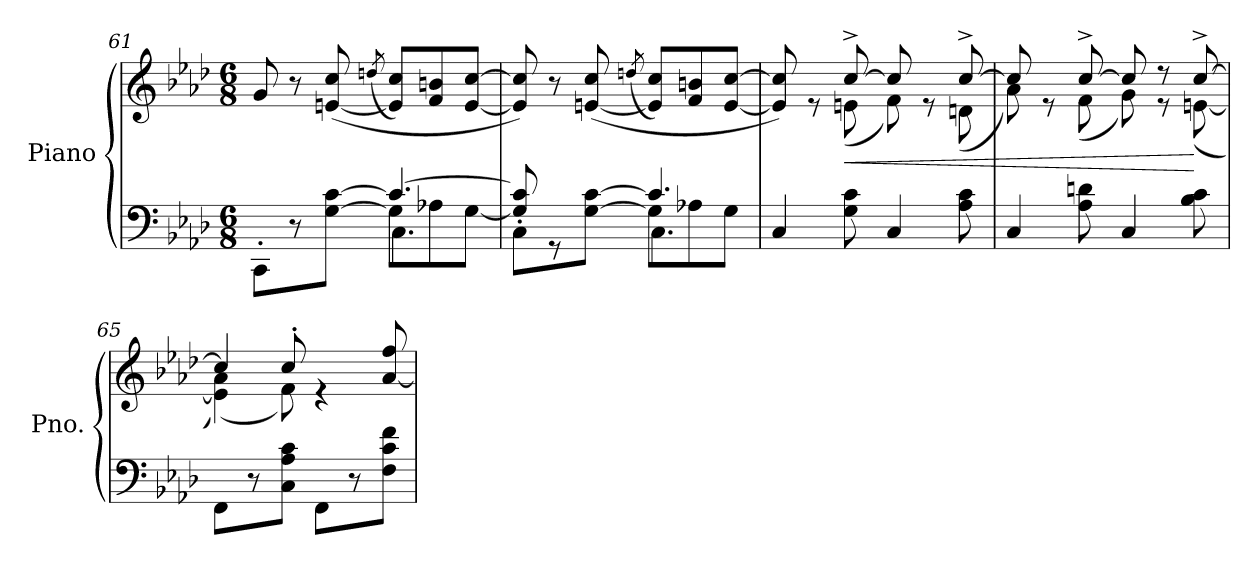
**kern	**kern	**dynam
*part1	*part1	*part1
*staff2	*staff1	*staff1/2
*I"Piano	*	*
*I'Pno.	*	*
!!LO:LB:g=z
*clefF4	*clefG2	*
*k[b-e-a-d-]	*k[b-e-a-d-]	*
*M6/8	*M6/8	*
=61	=61	=61
*^	*	*
*	*^	*	*
8CC'\L	4.ryy	4.ryy	8g/	.
8r	.	.	8r	.
[8G\ [8c\J	.	.	(>[8en/ 8cc/	.
.	.	.	(>8qddn/	.
4.c/_	8G\L]	4.C\	8e/] 8cc/L)	.
.	8A-X\	.	8f/ 8bn/	.
.	[8G\J	.	[8e/ [8cc/J	.
=62	=62	=62	=62	=62
8C'\L	8G/] 8c/]	4.ryy	8e/] 8cc/])	.
8rGG	4ryy	.	8r	.
[8G\ [8c\J	.	.	(>[8en/ 8cc/	.
.	.	.	(>8qddn/	.
4.c/]	8G\L]	4.C\	8e/] 8cc/L)	.
.	8A-X\	.	8f/ 8bn/	.
.	8G\J	.	[8e/ [8cc/J	.
*v	*v	*v	*	*
=63	=63	=63
*	*^	*
4C/	8e/] 8cc/])	4ryy	.
.	8re	.	.
!	!	!	!LO:HP:b
8G\ 8c\	[8cc^/	(>8en\	<
4C/	8cc/]	8f\)	.
.	8re	8ryy	.
8A-\ 8c\	[8cc^/	(>8dn\	.
=64	=64	=64	=64
4C/	8cc/]	8a-\)	.
.	8re	8ryy	.
8A-\ 8dn\	[8cc^/	(>8f\	.
4C/	8cc/]	8g\)	.
.	8r	8r	.
8B-\ 8c\	[8cc^/	(>[8en\	[
=65	=65	=65	=65
8FF\L	4cc/]	(>4e\] 4a-\)	.
8r	.	.	.
8C\ 8A-\ 8c\J	8cc'/	8f\)	.
8FF\L	4re	4.ryy	.
8r	.	.	.
8F\ 8c\ 8f\J	[8a-/ 8ff/	.	.
*	*v	*v	*
=	=	=
*-	*-	*-
